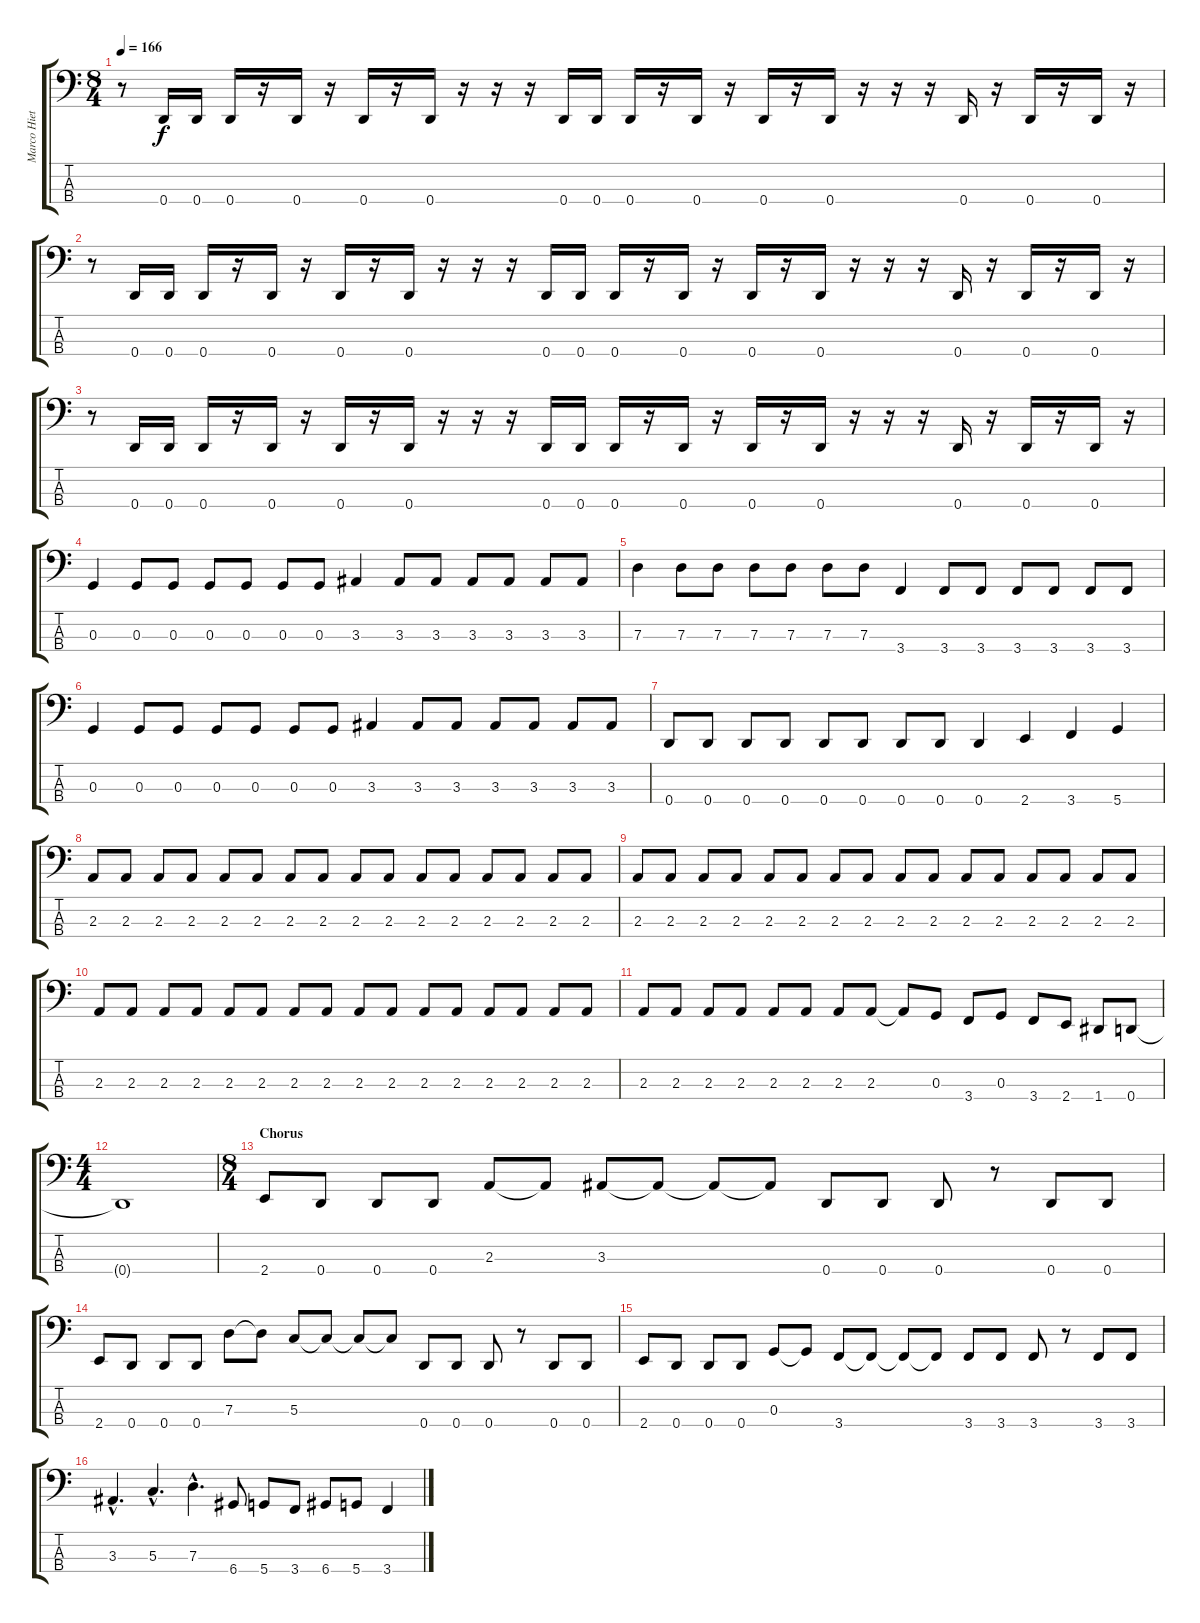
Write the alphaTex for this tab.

\track ("Marco Hietala - bass" "Marco Hiet") {instrument electricbassfinger}
\staff {score tabs}
\tuning (F2 C2 G1 D1) {hide}
\ts (8 4)
\tempo 166
\clef f4
\ks c
r.8{dy f} 0.4.16 0.4.16 0.4.16 r.16 0.4.16 r.16 0.4.16 r.16 0.4.16 r.16 r.16 r.16 0.4.16 0.4.16 0.4.16 r.16 0.4.16 r.16 0.4.16 r.16 0.4.16 r.16 r.16 r.16 0.4.16 r.16 0.4.16 r.16 0.4.16 r.16 |
r.8 0.4.16 0.4.16 0.4.16 r.16 0.4.16 r.16 0.4.16 r.16 0.4.16 r.16 r.16 r.16 0.4.16 0.4.16 0.4.16 r.16 0.4.16 r.16 0.4.16 r.16 0.4.16 r.16 r.16 r.16 0.4.16 r.16 0.4.16 r.16 0.4.16 r.16 |
r.8 0.4.16 0.4.16 0.4.16 r.16 0.4.16 r.16 0.4.16 r.16 0.4.16 r.16 r.16 r.16 0.4.16 0.4.16 0.4.16 r.16 0.4.16 r.16 0.4.16 r.16 0.4.16 r.16 r.16 r.16 0.4.16 r.16 0.4.16 r.16 0.4.16 r.16 |
0.3.4 0.3.8 0.3.8 0.3.8 0.3.8 0.3.8 0.3.8 3.3.4 3.3.8 3.3.8 3.3.8 3.3.8 3.3.8 3.3.8 |
7.3.4 7.3.8 7.3.8 7.3.8 7.3.8 7.3.8 7.3.8 3.4.4 3.4.8 3.4.8 3.4.8 3.4.8 3.4.8 3.4.8 |
0.3.4 0.3.8 0.3.8 0.3.8 0.3.8 0.3.8 0.3.8 3.3.4 3.3.8 3.3.8 3.3.8 3.3.8 3.3.8 3.3.8 |
0.4.8 0.4.8 0.4.8 0.4.8 0.4.8 0.4.8 0.4.8 0.4.8 0.4.4 2.4.4 3.4.4 5.4.4 |
2.3.8 2.3.8 2.3.8 2.3.8 2.3.8 2.3.8 2.3.8 2.3.8 2.3.8 2.3.8 2.3.8 2.3.8 2.3.8 2.3.8 2.3.8 2.3.8 |
2.3.8 2.3.8 2.3.8 2.3.8 2.3.8 2.3.8 2.3.8 2.3.8 2.3.8 2.3.8 2.3.8 2.3.8 2.3.8 2.3.8 2.3.8 2.3.8 |
2.3.8 2.3.8 2.3.8 2.3.8 2.3.8 2.3.8 2.3.8 2.3.8 2.3.8 2.3.8 2.3.8 2.3.8 2.3.8 2.3.8 2.3.8 2.3.8 |
2.3.8 2.3.8 2.3.8 2.3.8 2.3.8 2.3.8 2.3.8 2.3.8 2.3{t}.8 0.3.8 3.4.8 0.3.8 3.4.8 2.4.8 1.4.8 0.4.8 |
\ts (4 4)
0.4{t}.1 |
\ts (8 4)
\section ("" "Chorus")
2.4.8 0.4.8 0.4.8 0.4.8 2.3.8 2.3{t}.8 3.3.8 3.3{t}.8 3.3{t}.8 3.3{t}.8 0.4.8 0.4.8 0.4.8 r.8 0.4.8 0.4.8 |
2.4.8 0.4.8 0.4.8 0.4.8 7.3.8 7.3{t}.8 5.3.8 5.3{t}.8 5.3{t}.8 5.3{t}.8 0.4.8 0.4.8 0.4.8 r.8 0.4.8 0.4.8 |
2.4.8 0.4.8 0.4.8 0.4.8 0.3.8 0.3{t}.8 3.4.8 3.4{t}.8 3.4{t}.8 3.4{t}.8 3.4.8 3.4.8 3.4.8 r.8 3.4.8 3.4.8 |
3.3{hac}.4{d} 5.3{hac}.4{d} 7.3{hac}.4{d} 6.4.8 5.4.8 3.4.8 6.4.8 5.4.8 3.4.4
